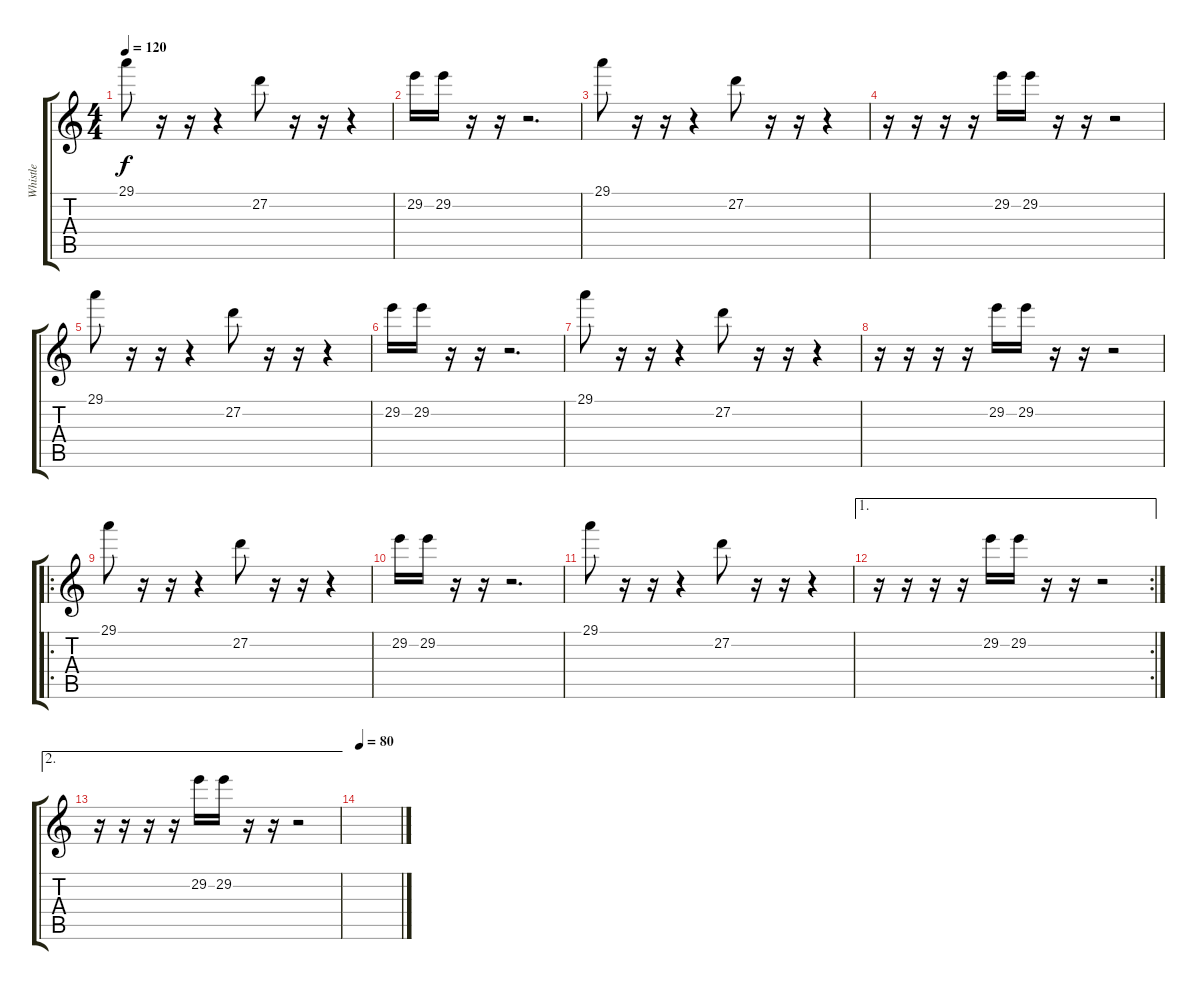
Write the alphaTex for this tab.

\track ("Whistle" "Whistle") {instrument whistle}
\staff {score tabs}
\tuning (E4 B3 G3 D3 A2 E2) {hide}
\ts (4 4)
\tempo 120
\clef g2
\ks c
29.1.8{dy f} r.16 r.16 r.4 27.2.8 r.16 r.16 r.4 |
29.2.16 29.2.16 r.16 r.16 r.2{d} |
29.1.8 r.16 r.16 r.4 27.2.8 r.16 r.16 r.4 |
r.16 r.16 r.16 r.16 29.2.16 29.2.16 r.16 r.16 r.2 |
29.1.8 r.16 r.16 r.4 27.2.8 r.16 r.16 r.4 |
29.2.16 29.2.16 r.16 r.16 r.2{d} |
29.1.8 r.16 r.16 r.4 27.2.8 r.16 r.16 r.4 |
r.16 r.16 r.16 r.16 29.2.16 29.2.16 r.16 r.16 r.2 |
\ro
29.1.8 r.16 r.16 r.4 27.2.8 r.16 r.16 r.4 |
29.2.16 29.2.16 r.16 r.16 r.2{d} |
29.1.8 r.16 r.16 r.4 27.2.8 r.16 r.16 r.4 |
\ae 1
\rc 2
r.16 r.16 r.16 r.16 29.2.16 29.2.16 r.16 r.16 r.2 |
\ae 2
r.16 r.16 r.16 r.16 29.2.16 29.2.16 r.16 r.16 r.2 |
\tempo 80
